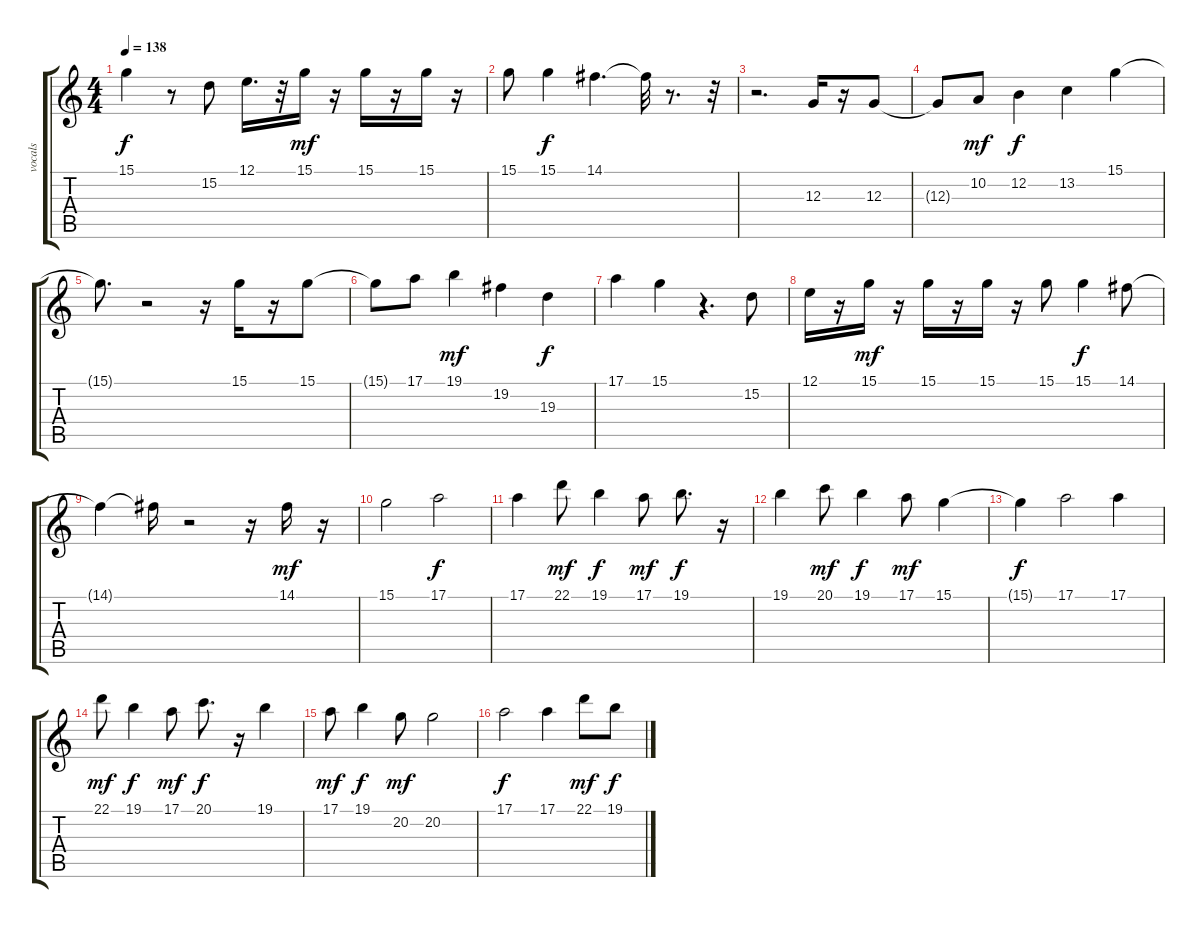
\track ("vocals  " "vocals  ") {instrument oboe}
\staff {score tabs}
\tuning (E4 B3 G3 D3 A2 E2) {hide}
\ts (4 4)
\tempo 138
\clef g2
\ks c
15.1{t}.4{dy f} r.8 15.2.8 12.1.16{d} r.32 15.1.16{dy mf} r.16 15.1.16 r.16 15.1.16 r.16 |
15.1.8 15.1.4{dy f} 14.1.4{d} 14.1{t}.32 r.8{d} r.32 |
r.2{d} 12.3.16 r.16 12.3.8 |
12.3{t}.8 10.2.8{dy mf} 12.2.4{dy f} 13.2.4 15.1.4 |
15.1{t}.8{d} r.2 r.16 15.1.16 r.16 15.1.8 |
15.1{t}.8 17.1.8 19.1.4{dy mf} 19.2.4 19.3.4{dy f} |
17.1.4 15.1.4 r.4{d} 15.2.8 |
12.1.16 r.16 15.1.16{dy mf} r.16 15.1.16 r.16 15.1.16 r.16 15.1.8 15.1.4{dy f} 14.1.8 |
14.1{t}.4 14.1{t}.16 r.2 r.16 14.1.16{dy mf} r.16 |
15.1.2 17.1.2{dy f} |
17.1.4 22.1.8{dy mf} 19.1.4{dy f} 17.1.8{dy mf} 19.1.8{d dy f} r.16 |
19.1.4 20.1.8{dy mf} 19.1.4{dy f} 17.1.8{dy mf} 15.1.4 |
15.1{t}.4{dy f} 17.1.2 17.1.4 |
22.1.8{dy mf} 19.1.4{dy f} 17.1.8{dy mf} 20.1.8{d dy f} r.16 19.1.4 |
17.1.8{dy mf} 19.1.4{dy f} 20.2.8{dy mf} 20.2.2 |
17.1.2{dy f} 17.1.4 22.1.8{dy mf} 19.1.8{dy f}
